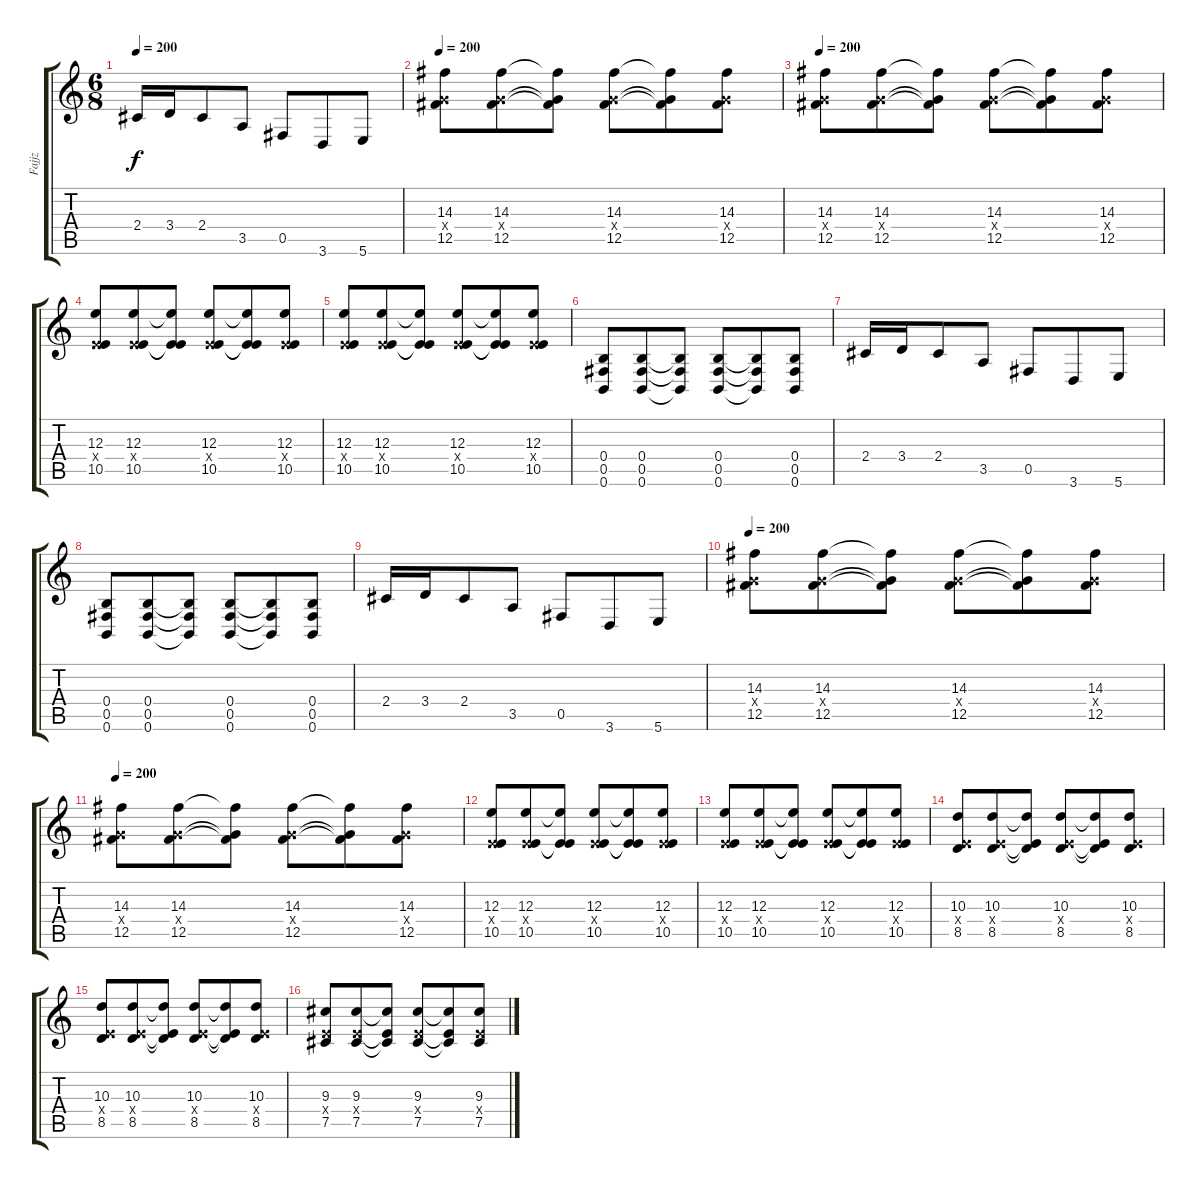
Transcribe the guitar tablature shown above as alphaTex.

\track ("Fajjz" "Fajjz") {instrument distortionguitar}
\staff {score tabs}
\tuning (Db4 Ab3 E3 B2 Gb2 B1) {hide}
\ts (6 8)
\tempo 200
\clef g2
\ks c
2.4.16{dy f} 3.4.16 2.4.8 3.5.8 0.5.8 3.6.8 5.6.8 |
\tempo 200
(14.3 8.4{x} 12.5).8 (14.3 8.4{x} 12.5).8 (14.3{t} 8.4{t} 12.5{t}).8 (14.3 8.4{x} 12.5).8 (14.3{t} 8.4{t} 12.5{t}).8 (14.3 8.4{x} 12.5).8 |
\tempo 200
(14.3 8.4{x} 12.5).8 (14.3 8.4{x} 12.5).8 (14.3{t} 8.4{t} 12.5{t}).8 (14.3 8.4{x} 12.5).8 (14.3{t} 8.4{t} 12.5{t}).8 (14.3 8.4{x} 12.5).8 |
(12.3 5.4{x} 10.5).8 (12.3 5.4{x} 10.5).8 (12.3{t} 5.4{t} 10.5{t}).8 (12.3 5.4{x} 10.5).8 (12.3{t} 5.4{t} 10.5{t}).8 (12.3 5.4{x} 10.5).8 |
(12.3 5.4{x} 10.5).8 (12.3 5.4{x} 10.5).8 (12.3{t} 5.4{t} 10.5{t}).8 (12.3 5.4{x} 10.5).8 (12.3{t} 5.4{t} 10.5{t}).8 (12.3 5.4{x} 10.5).8 |
(0.4 0.5 0.6).8 (0.4 0.5 0.6).8 (0.4{t} 0.5{t} 0.6{t}).8 (0.4 0.5 0.6).8 (0.4{t} 0.5{t} 0.6{t}).8 (0.4 0.5 0.6).8 |
2.4.16 3.4.16 2.4.8 3.5.8 0.5.8 3.6.8 5.6.8 |
(0.4 0.5 0.6).8 (0.4 0.5 0.6).8 (0.4{t} 0.5{t} 0.6{t}).8 (0.4 0.5 0.6).8 (0.4{t} 0.5{t} 0.6{t}).8 (0.4 0.5 0.6).8 |
2.4.16 3.4.16 2.4.8 3.5.8 0.5.8 3.6.8 5.6.8 |
\tempo 200
(14.3 8.4{x} 12.5).8 (14.3 8.4{x} 12.5).8 (14.3{t} 8.4{t} 12.5{t}).8 (14.3 8.4{x} 12.5).8 (14.3{t} 8.4{t} 12.5{t}).8 (14.3 8.4{x} 12.5).8 |
\tempo 200
(14.3 8.4{x} 12.5).8 (14.3 8.4{x} 12.5).8 (14.3{t} 8.4{t} 12.5{t}).8 (14.3 8.4{x} 12.5).8 (14.3{t} 8.4{t} 12.5{t}).8 (14.3 8.4{x} 12.5).8 |
(12.3 5.4{x} 10.5).8 (12.3 5.4{x} 10.5).8 (12.3{t} 5.4{t} 10.5{t}).8 (12.3 5.4{x} 10.5).8 (12.3{t} 5.4{t} 10.5{t}).8 (12.3 5.4{x} 10.5).8 |
(12.3 5.4{x} 10.5).8 (12.3 5.4{x} 10.5).8 (12.3{t} 5.4{t} 10.5{t}).8 (12.3 5.4{x} 10.5).8 (12.3{t} 5.4{t} 10.5{t}).8 (12.3 5.4{x} 10.5).8 |
(10.3 5.4{x} 8.5).8 (10.3 5.4{x} 8.5).8 (10.3{t} 5.4{t} 8.5{t}).8 (10.3 5.4{x} 8.5).8 (10.3{t} 5.4{t} 8.5{t}).8 (10.3 5.4{x} 8.5).8 |
(10.3 5.4{x} 8.5).8 (10.3 5.4{x} 8.5).8 (10.3{t} 5.4{t} 8.5{t}).8 (10.3 5.4{x} 8.5).8 (10.3{t} 5.4{t} 8.5{t}).8 (10.3 5.4{x} 8.5).8 |
(9.3 5.4{x} 7.5).8 (9.3 5.4{x} 7.5).8 (9.3{t} 5.4{t} 7.5{t}).8 (9.3 5.4{x} 7.5).8 (9.3{t} 5.4{t} 7.5{t}).8 (9.3 5.4{x} 7.5).8
